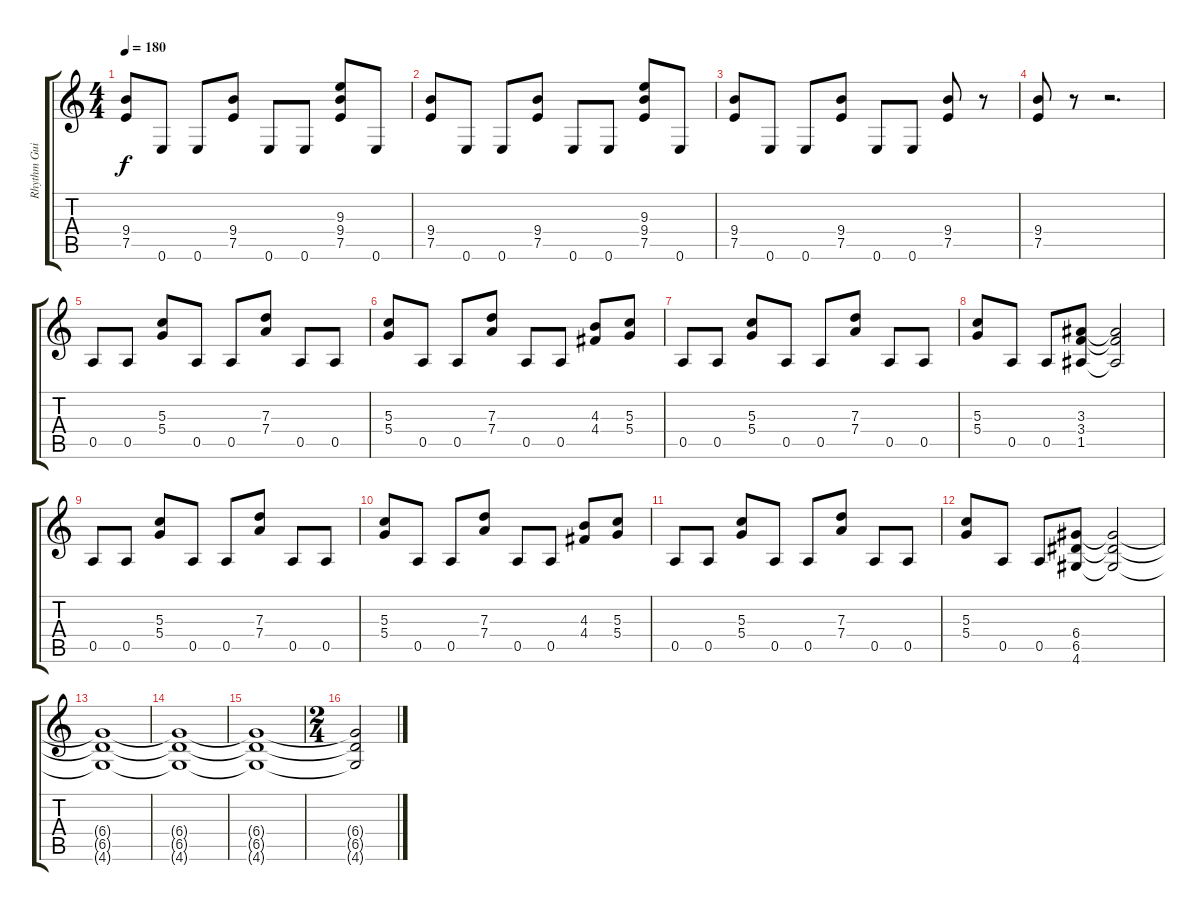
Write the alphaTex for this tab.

\track ("Rhythm Guitar 1" "Rhythm Gui") {instrument overdrivenguitar}
\staff {score tabs}
\tuning (E4 B3 G3 D3 A2 E2) {hide}
\ts (4 4)
\tempo 180
\clef g2
\ks c
(9.4 7.5).8{dy f} 0.6.8 0.6.8 (9.4 7.5).8 0.6.8 0.6.8 (9.3 9.4 7.5).8 0.6.8 |
(9.4 7.5).8 0.6.8 0.6.8 (9.4 7.5).8 0.6.8 0.6.8 (9.3 9.4 7.5).8 0.6.8 |
(9.4 7.5).8 0.6.8 0.6.8 (9.4 7.5).8 0.6.8 0.6.8 (9.4 7.5).8 r.8 |
(9.4 7.5).8 r.8 r.2{d} |
0.5.8 0.5.8 (5.3 5.4).8 0.5.8 0.5.8 (7.3 7.4).8 0.5.8 0.5.8 |
(5.3 5.4).8 0.5.8 0.5.8 (7.3 7.4).8 0.5.8 0.5.8 (4.3 4.4).8 (5.3 5.4).8 |
0.5.8 0.5.8 (5.3 5.4).8 0.5.8 0.5.8 (7.3 7.4).8 0.5.8 0.5.8 |
(5.3 5.4).8 0.5.8 0.5.8 (3.3 3.4 1.5).8 (3.3{t} 3.4{t} 1.5{t}).2 |
0.5.8 0.5.8 (5.3 5.4).8 0.5.8 0.5.8 (7.3 7.4).8 0.5.8 0.5.8 |
(5.3 5.4).8 0.5.8 0.5.8 (7.3 7.4).8 0.5.8 0.5.8 (4.3 4.4).8 (5.3 5.4).8 |
0.5.8 0.5.8 (5.3 5.4).8 0.5.8 0.5.8 (7.3 7.4).8 0.5.8 0.5.8 |
(5.3 5.4).8 0.5.8 0.5.8 (6.4 6.5 4.6).8 (6.4{t} 6.5{t} 4.6{t}).2 |
(6.4{t} 6.5{t} 4.6{t}).1 |
(6.4{t} 6.5{t} 4.6{t}).1 |
(6.4{t} 6.5{t} 4.6{t}).1 |
\ts (2 4)
(6.4{t} 6.5{t} 4.6{t}).2
